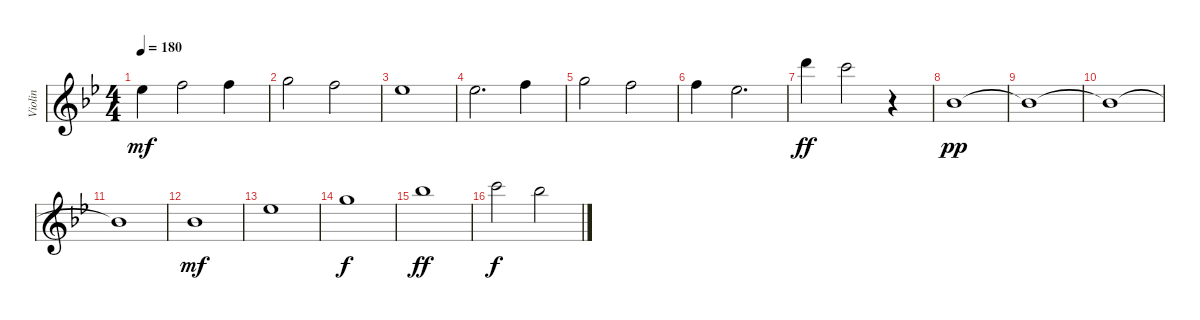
\track ("Violin" "Violin") {instrument violin}
\staff {score}
\tuning (E5 A4 D4 G3) {hide}
\ts (4 4)
\tempo 180
\clef g2
\ks bb
6.2.4{dy mf} 8.2.2 8.2.4 |
10.2.2 8.2.2 |
6.2.1 |
6.2.2{d} 8.2.4 |
10.2.2 8.2.2 |
8.2.4 6.2.2{d} |
10.1.4{dy ff} 8.1.2 r.4 |
8.3.1{dy pp} |
8.3{t}.1 |
8.3{t}.1 |
8.3{t}.1 |
1.2.1{dy mf} |
6.2.1 |
3.1.1{dy f} |
6.1.1{dy ff} |
8.1.2{dy f} 6.1.2
